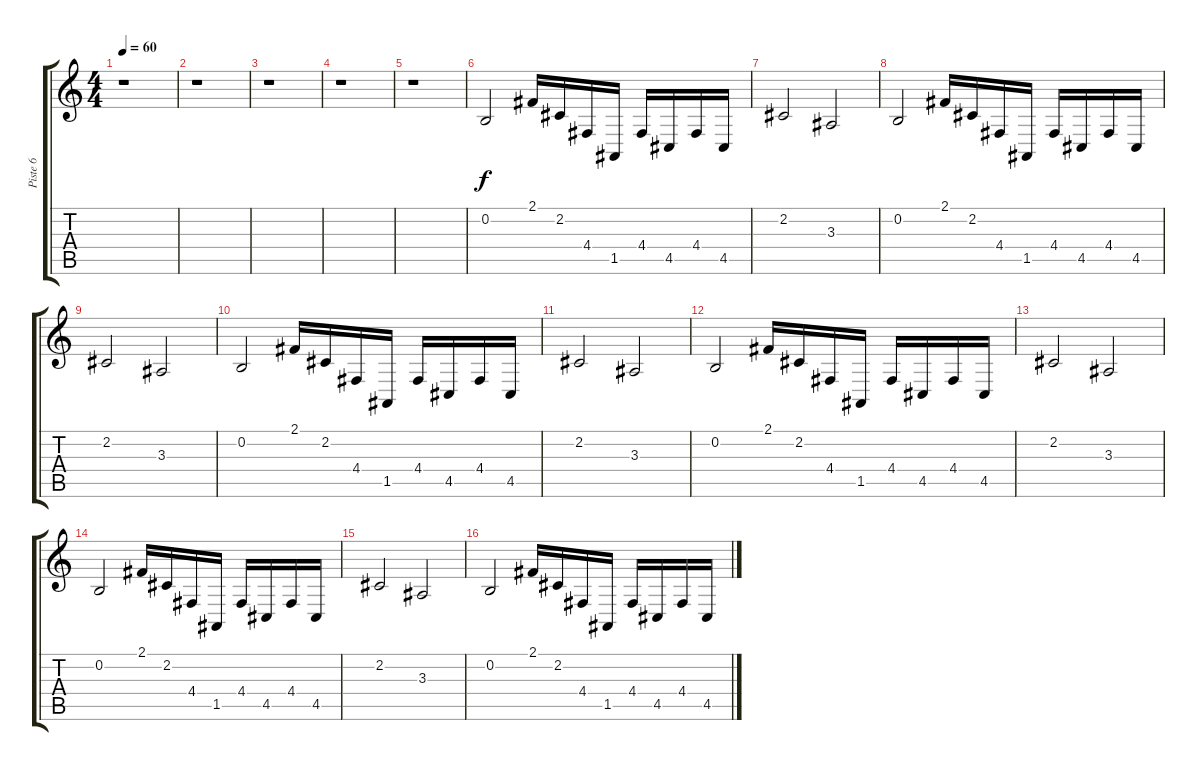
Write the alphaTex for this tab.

\track ("Piste 6" "Piste 6") {instrument stringensemble1}
\staff {score tabs}
\tuning (E4 B3 G3 D3 A2 E2) {hide}
\ts (4 4)
\tempo 60
\clef g2
\ks c
r.1{dy mf} |
r.1 |
r.1 |
r.1 |
r.1 |
0.2.2{dy f} 2.1.16 2.2.16 4.4.16 1.5.16 4.4.16 4.5.16 4.4.16 4.5.16 |
2.2.2 3.3.2 |
0.2.2 2.1.16 2.2.16 4.4.16 1.5.16 4.4.16 4.5.16 4.4.16 4.5.16 |
2.2.2 3.3.2 |
0.2.2 2.1.16 2.2.16 4.4.16 1.5.16 4.4.16 4.5.16 4.4.16 4.5.16 |
2.2.2 3.3.2 |
0.2.2 2.1.16 2.2.16 4.4.16 1.5.16 4.4.16 4.5.16 4.4.16 4.5.16 |
2.2.2 3.3.2 |
0.2.2 2.1.16 2.2.16 4.4.16 1.5.16 4.4.16 4.5.16 4.4.16 4.5.16 |
2.2.2 3.3.2 |
0.2.2 2.1.16 2.2.16 4.4.16 1.5.16 4.4.16 4.5.16 4.4.16 4.5.16
